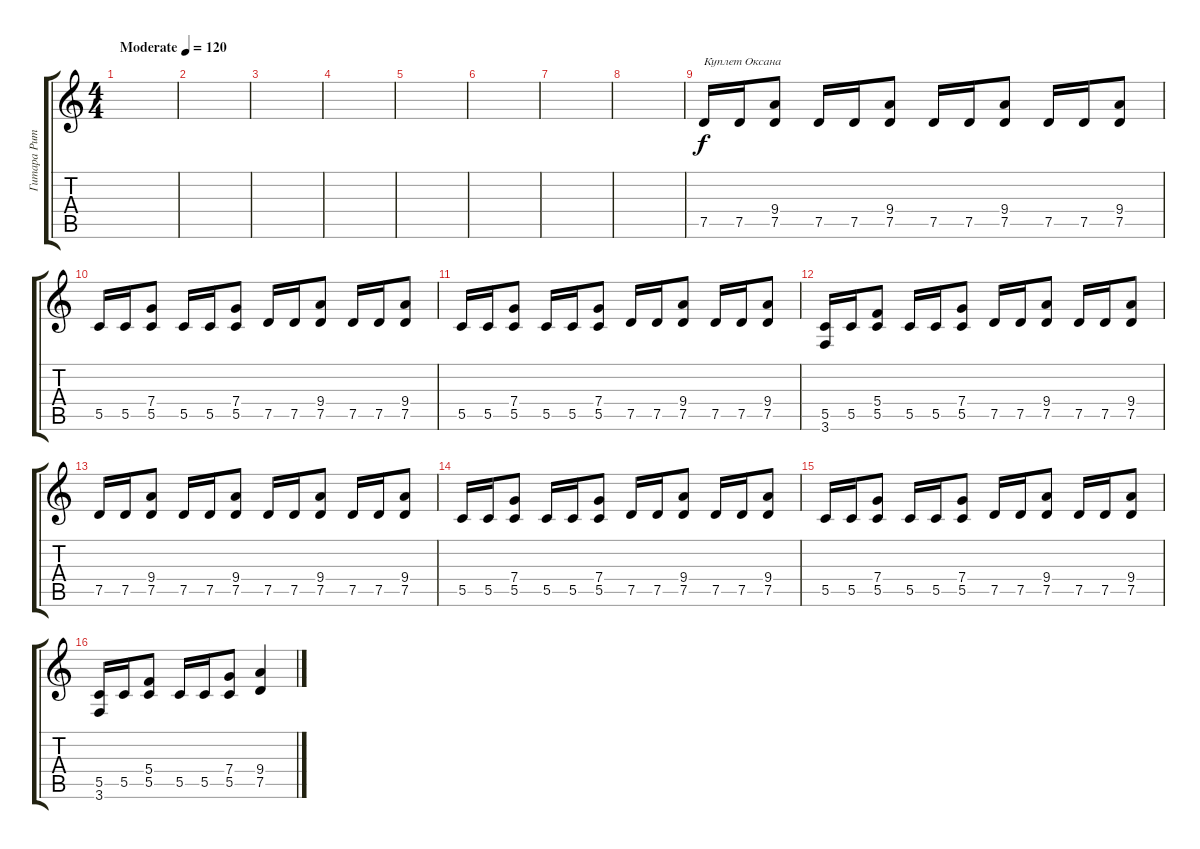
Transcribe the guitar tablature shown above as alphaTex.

\track ("Гитара Ритм2" "Гитара Рит") {instrument distortionguitar}
\staff {score tabs}
\tuning (D4 A3 F3 C3 G2 D2) {hide}
\ts (4 4)
\tempo (120 "Moderate")
\clef g2
\ks c
|
|
|
|
|
|
|
|
7.5.16{txt "Куплет Оксана"} 7.5.16 (9.4 7.5).8 7.5.16 7.5.16 (9.4 7.5).8 7.5.16 7.5.16 (9.4 7.5).8 7.5.16 7.5.16 (9.4 7.5).8 |
5.5.16 5.5.16 (7.4 5.5).8 5.5.16 5.5.16 (7.4 5.5).8 7.5.16 7.5.16 (9.4 7.5).8 7.5.16 7.5.16 (9.4 7.5).8 |
5.5.16 5.5.16 (7.4 5.5).8 5.5.16 5.5.16 (7.4 5.5).8 7.5.16 7.5.16 (9.4 7.5).8 7.5.16 7.5.16 (9.4 7.5).8 |
(5.5 3.6).16 5.5.16 (5.4 5.5).8 5.5.16 5.5.16 (7.4 5.5).8 7.5.16 7.5.16 (9.4 7.5).8 7.5.16 7.5.16 (9.4 7.5).8 |
7.5.16 7.5.16 (9.4 7.5).8 7.5.16 7.5.16 (9.4 7.5).8 7.5.16 7.5.16 (9.4 7.5).8 7.5.16 7.5.16 (9.4 7.5).8 |
5.5.16 5.5.16 (7.4 5.5).8 5.5.16 5.5.16 (7.4 5.5).8 7.5.16 7.5.16 (9.4 7.5).8 7.5.16 7.5.16 (9.4 7.5).8 |
5.5.16 5.5.16 (7.4 5.5).8 5.5.16 5.5.16 (7.4 5.5).8 7.5.16 7.5.16 (9.4 7.5).8 7.5.16 7.5.16 (9.4 7.5).8 |
(5.5 3.6).16 5.5.16 (5.4 5.5).8 5.5.16 5.5.16 (7.4 5.5).8 (9.4 7.5).4
